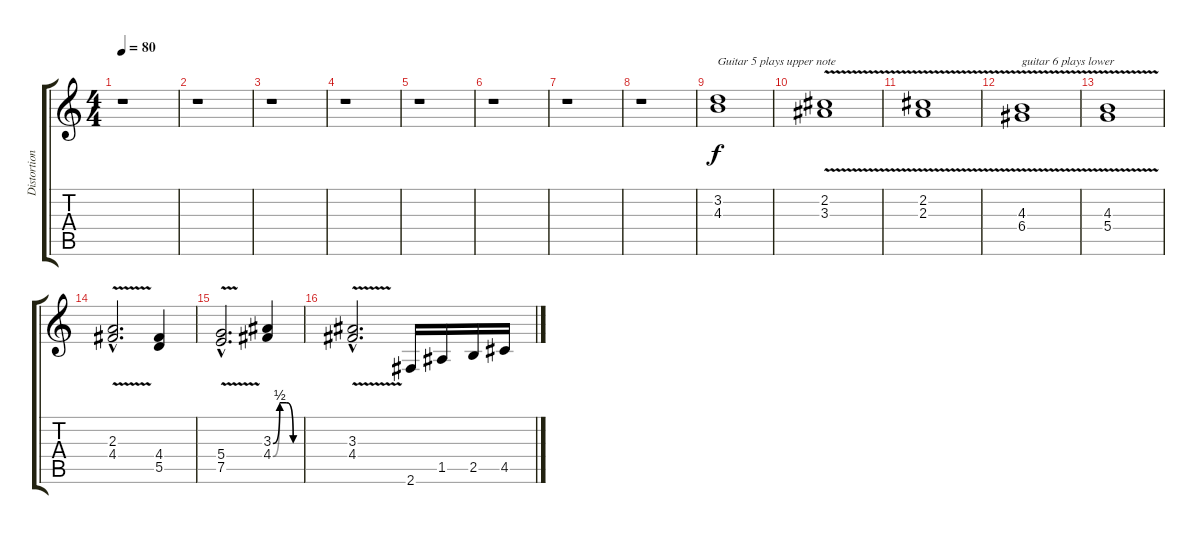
\track ("Distortion Guitar" "Distortion") {instrument distortionguitar}
\staff {score tabs}
\tuning (E4 B3 G3 D3 A2 E2) {hide}
\ts (4 4)
\tempo 80
\clef g2
\ks c
r.1{dy f} |
r.1 |
r.1 |
r.1 |
r.1 |
r.1 |
r.1 |
r.1 |
(3.2 4.3).1{txt "Guitar 5 plays upper note"} |
(2.2{v} 3.3{v}).1 |
(2.2{v} 2.3{v}).1 |
(4.3{v} 6.4{v}).1{txt "guitar 6 plays lower"} |
(4.3{v} 5.4{v}).1 |
(2.3{v hac} 4.4{v hac}).2{d} (4.4 5.5).4 |
(5.4{v hac} 7.5{v hac}).2{d} (3.3{be (custom 0 0 15 2 30 2 45 0 60 0)} 4.4{be (custom 0 0 15 2 30 2 45 0 60 0)}).4 |
(3.3{v hac} 4.4{v hac}).2{d} 2.6.16 1.5.16 2.5.16 4.5.16
